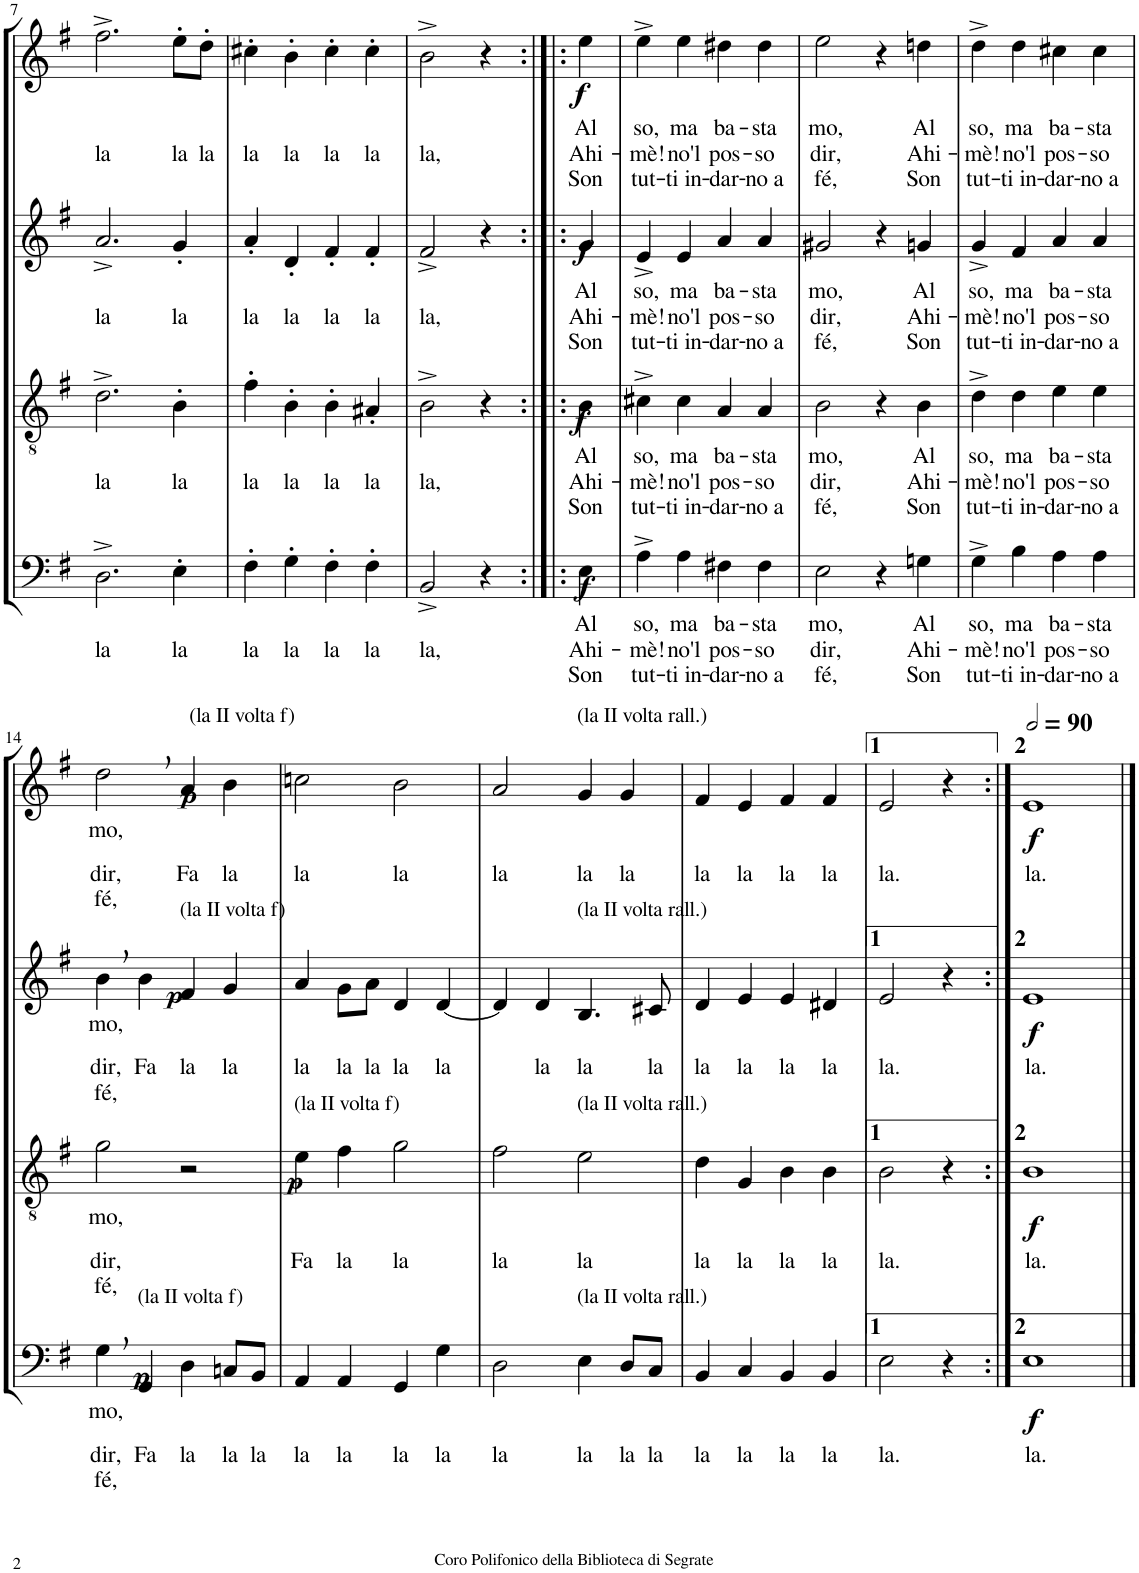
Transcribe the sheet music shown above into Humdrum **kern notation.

**kern	**text	**text	**text	**dynam	**kern	**text	**text	**text	**dynam	**kern	**text	**text	**text	**dynam	**kern	**text	**text	**text	**dynam
*part4	*part4	*part4	*part4	*part4	*part3	*part3	*part3	*part3	*part3	*part2	*part2	*part2	*part2	*part2	*part1	*part1	*part1	*part1	*part1
*staff4	*staff4	*staff4	*staff4	*staff4	*staff3	*staff3	*staff3	*staff3	*staff3	*staff2	*staff2	*staff2	*staff2	*staff2	*staff1	*staff1	*staff1	*staff1	*staff1
*I"Bassi	*	*	*	*	*I"Tenori	*	*	*	*	*I"Contralti	*	*	*	*	*I"Soprani	*	*	*	*
!!LO:PB:g=z
*clefF4	*	*	*	*	*clefGv2	*	*	*	*	*clefG2	*	*	*	*	*clefG2	*	*	*	*
*	*	*	*	*	*	*	*	*	*	*	*	*	*	*	*Trd1c2	*	*	*	*
*k[f#]	*	*	*	*	*k[f#]	*	*	*	*	*k[f#]	*	*	*	*	*k[f#]	*	*	*	*
*G:	*	*	*	*	*G:	*	*	*	*	*G:	*	*	*	*	*G:	*	*	*	*
*M2/2	*	*	*	*	*M2/2	*	*	*	*	*M2/2	*	*	*	*	*M2/2	*	*	*	*
*met(c|)	*	*	*	*	*met(c|)	*	*	*	*	*met(c|)	*	*	*	*	*met(c|)	*	*	*	*
=7	=7	=7	=7	=7	=7	=7	=7	=7	=7	=7	=7	=7	=7	=7	=7	=7	=7	=7	=7
!	!	!LO:LY:b	!	!	!	!	!LO:LY:b	!	!	!	!	!LO:LY:b	!	!	!	!	!LO:LY:b	!	!
2.D^\	.	la	.	.	2.d^\	.	la	.	.	2.a^/	.	la	.	.	2.ff#^\	.	la	.	.
!	!	!LO:LY:b	!	!	!	!	!LO:LY:b	!	!	!	!	!LO:LY:b	!	!	!	!	!LO:LY:b	!	!
4E'\	.	la	.	.	4B'\	.	la	.	.	4g'/	.	la	.	.	8ee'\L	.	la	.	.
!	!	!	!	!	!	!	!	!	!	!	!	!	!	!	!	!	!LO:LY:b	!	!
.	.	.	.	.	.	.	.	.	.	.	.	.	.	.	8dd'\J	.	la	.	.
=8	=8	=8	=8	=8	=8	=8	=8	=8	=8	=8	=8	=8	=8	=8	=8	=8	=8	=8	=8
!	!	!LO:LY:b	!	!	!	!	!LO:LY:b	!	!	!	!	!LO:LY:b	!	!	!	!	!LO:LY:b	!	!
4F#'\	.	la	.	.	4f#'\	.	la	.	.	4a'/	.	la	.	.	4cc#X'\	.	la	.	.
!	!	!LO:LY:b	!	!	!	!	!LO:LY:b	!	!	!	!	!LO:LY:b	!	!	!	!	!LO:LY:b	!	!
4G'\	.	la	.	.	4B'\	.	la	.	.	4d'/	.	la	.	.	4b'\	.	la	.	.
!	!	!LO:LY:b	!	!	!	!	!LO:LY:b	!	!	!	!	!LO:LY:b	!	!	!	!	!LO:LY:b	!	!
4F#'\	.	la	.	.	4B'\	.	la	.	.	4f#'/	.	la	.	.	4cc#'\	.	la	.	.
!	!	!LO:LY:b	!	!	!	!	!LO:LY:b	!	!	!	!	!LO:LY:b	!	!	!	!	!LO:LY:b	!	!
4F#'\	.	la	.	.	4A#X'/	.	la	.	.	4f#'/	.	la	.	.	4cc#'\	.	la	.	.
=9	=9	=9	=9	=9	=9	=9	=9	=9	=9	=9	=9	=9	=9	=9	=9	=9	=9	=9	=9
!	!	!LO:LY:b	!	!	!	!	!LO:LY:b	!	!	!	!	!LO:LY:b	!	!	!	!	!LO:LY:b	!	!
2BB^/	.	la,	.	.	2B^\	.	la,	.	.	2f#^/	.	la,	.	.	2b^\	.	la,	.	.
4r	.	.	.	.	4r	.	.	.	.	4r	.	.	.	.	4r	.	.	.	.
=10:|!|:	=10:|!|:	=10:|!|:	=10:|!|:	=10:|!|:	=10:|!|:	=10:|!|:	=10:|!|:	=10:|!|:	=10:|!|:	=10:|!|:	=10:|!|:	=10:|!|:	=10:|!|:	=10:|!|:	=10:|!|:	=10:|!|:	=10:|!|:	=10:|!|:	=10:|!|:
!	!LO:LY:b	!LO:LY:b	!LO:LY:b	!LO:DY:b	!	!LO:LY:b	!LO:LY:b	!LO:LY:b	!LO:DY:b	!	!LO:LY:b	!LO:LY:b	!LO:LY:b	!LO:DY:b	!	!LO:LY:b	!LO:LY:b	!LO:LY:b	!LO:DY:b
4E\	Al	Ahi-	Son	f	4B\	Al	Ahi-	Son	f	4g/	Al	Ahi-	Son	f	4ee\	Al	Ahi-	Son	f
=11	=11	=11	=11	=11	=11	=11	=11	=11	=11	=11	=11	=11	=11	=11	=11	=11	=11	=11	=11
!	!LO:LY:b	!LO:LY:b	!LO:LY:b	!	!	!LO:LY:b	!LO:LY:b	!LO:LY:b	!	!	!LO:LY:b	!LO:LY:b	!LO:LY:b	!	!	!LO:LY:b	!LO:LY:b	!LO:LY:b	!
4A^\	so,	-mè!	tut-	.	4c#X^\	so,	-mè!	tut-	.	4e^/	so,	-mè!	tut-	.	4ee^\	so,	-mè!	tut-	.
!	!LO:LY:b	!LO:LY:b	!LO:LY:b	!	!	!LO:LY:b	!LO:LY:b	!LO:LY:b	!	!	!LO:LY:b	!LO:LY:b	!LO:LY:b	!	!	!LO:LY:b	!LO:LY:b	!LO:LY:b	!
4A\	ma	no'l	-ti in-	.	4c#\	ma	no'l	-ti in-	.	4e/	ma	no'l	-ti in-	.	4ee\	ma	no'l	-ti in-	.
!	!LO:LY:b	!LO:LY:b	!LO:LY:b	!	!	!LO:LY:b	!LO:LY:b	!LO:LY:b	!	!	!LO:LY:b	!LO:LY:b	!LO:LY:b	!	!	!LO:LY:b	!LO:LY:b	!LO:LY:b	!
4F#X\	ba-	pos-	-dar-	.	4A/	ba-	pos-	-dar-	.	4a/	ba-	pos-	-dar-	.	4dd#X\	ba-	pos-	-dar-	.
!	!LO:LY:b	!LO:LY:b	!LO:LY:b	!	!	!LO:LY:b	!LO:LY:b	!LO:LY:b	!	!	!LO:LY:b	!LO:LY:b	!LO:LY:b	!	!	!LO:LY:b	!LO:LY:b	!LO:LY:b	!
4F#\	-sta	-so	-no a	.	4A/	-sta	-so	-no a	.	4a/	-sta	-so	-no a	.	4dd#\	-sta	-so	-no a	.
=12	=12	=12	=12	=12	=12	=12	=12	=12	=12	=12	=12	=12	=12	=12	=12	=12	=12	=12	=12
!	!LO:LY:b	!LO:LY:b	!LO:LY:b	!	!	!LO:LY:b	!LO:LY:b	!LO:LY:b	!	!	!LO:LY:b	!LO:LY:b	!LO:LY:b	!	!	!LO:LY:b	!LO:LY:b	!LO:LY:b	!
2E\	mo,	dir,	fé,	.	2B\	mo,	dir,	fé,	.	2g#X/	mo,	dir,	fé,	.	2ee\	mo,	dir,	fé,	.
4r	.	.	.	.	4r	.	.	.	.	4r	.	.	.	.	4r	.	.	.	.
!	!LO:LY:b	!LO:LY:b	!LO:LY:b	!	!	!LO:LY:b	!LO:LY:b	!LO:LY:b	!	!	!LO:LY:b	!LO:LY:b	!LO:LY:b	!	!	!LO:LY:b	!LO:LY:b	!LO:LY:b	!
4Gn\	Al	Ahi-	Son	.	4B\	Al	Ahi-	Son	.	4gn/	Al	Ahi-	Son	.	4ddn\	Al	Ahi-	Son	.
=13	=13	=13	=13	=13	=13	=13	=13	=13	=13	=13	=13	=13	=13	=13	=13	=13	=13	=13	=13
!	!LO:LY:b	!LO:LY:b	!LO:LY:b	!	!	!LO:LY:b	!LO:LY:b	!LO:LY:b	!	!	!LO:LY:b	!LO:LY:b	!LO:LY:b	!	!	!LO:LY:b	!LO:LY:b	!LO:LY:b	!
4G^\	so,	-mè!	tut-	.	4d^\	so,	-mè!	tut-	.	4g^/	so,	-mè!	tut-	.	4dd^\	so,	-mè!	tut-	.
!	!LO:LY:b	!LO:LY:b	!LO:LY:b	!	!	!LO:LY:b	!LO:LY:b	!LO:LY:b	!	!	!LO:LY:b	!LO:LY:b	!LO:LY:b	!	!	!LO:LY:b	!LO:LY:b	!LO:LY:b	!
4B\	ma	no'l	-ti in-	.	4d\	ma	no'l	-ti in-	.	4f#/	ma	no'l	-ti in-	.	4dd\	ma	no'l	-ti in-	.
!	!LO:LY:b	!LO:LY:b	!LO:LY:b	!	!	!LO:LY:b	!LO:LY:b	!LO:LY:b	!	!	!LO:LY:b	!LO:LY:b	!LO:LY:b	!	!	!LO:LY:b	!LO:LY:b	!LO:LY:b	!
4A\	ba-	pos-	-dar-	.	4e\	ba-	pos-	-dar-	.	4a/	ba-	pos-	-dar-	.	4cc#X\	ba-	pos-	-dar-	.
!	!LO:LY:b	!LO:LY:b	!LO:LY:b	!	!	!LO:LY:b	!LO:LY:b	!LO:LY:b	!	!	!LO:LY:b	!LO:LY:b	!LO:LY:b	!	!	!LO:LY:b	!LO:LY:b	!LO:LY:b	!
4A\	-sta	-so	-no a	.	4e\	-sta	-so	-no a	.	4a/	-sta	-so	-no a	.	4cc#\	-sta	-so	-no a	.
!!LO:LB:g=z
=14	=14	=14	=14	=14	=14	=14	=14	=14	=14	=14	=14	=14	=14	=14	=14	=14	=14	=14	=14
!	!LO:LY:b	!LO:LY:b	!LO:LY:b	!	!	!LO:LY:b	!LO:LY:b	!LO:LY:b	!	!	!LO:LY:b	!LO:LY:b	!LO:LY:b	!	!	!LO:LY:b	!LO:LY:b	!LO:LY:b	!
4G,\	mo,	dir,	fé,	.	2g\	mo,	dir,	fé,	.	4b,\	mo,	dir,	fé,	.	2dd,\	mo,	dir,	fé,	.
!LO:TX:a:t=(la II volta f)	!	!	!	!	!	!	!	!	!	!	!	!	!	!	!	!	!	!	!
!	!	!LO:LY:b	!	!LO:DY:b	!	!	!	!	!	!	!	!LO:LY:b	!	!	!	!	!	!	!
4GG/	.	Fa	.	p	.	.	.	.	.	4b\	.	Fa	.	.	.	.	.	.	.
!	!	!	!	!	!	!	!	!	!	!	!	!	!	!	!LO:TX:a:t=(la II volta f)	!	!	!	!
!	!	!	!	!	!	!	!	!	!	!LO:TX:a:t=(la II volta f)	!	!	!	!	!	!	!	!	!
!	!	!LO:LY:b	!	!	!	!	!	!	!	!	!	!LO:LY:b	!	!LO:DY:b	!	!	!LO:LY:b	!	!LO:DY:b
4D\	.	la	.	.	2r	.	.	.	.	4f#/	.	la	.	p	4a/	.	Fa	.	p
!	!	!LO:LY:b	!	!	!	!	!	!	!	!	!	!LO:LY:b	!	!	!	!	!LO:LY:b	!	!
8Cn/L	.	la	.	.	.	.	.	.	.	4g/	.	la	.	.	4b\	.	la	.	.
!	!	!LO:LY:b	!	!	!	!	!	!	!	!	!	!	!	!	!	!	!	!	!
8BB/J	.	la	.	.	.	.	.	.	.	.	.	.	.	.	.	.	.	.	.
=15	=15	=15	=15	=15	=15	=15	=15	=15	=15	=15	=15	=15	=15	=15	=15	=15	=15	=15	=15
!	!	!	!	!	!LO:TX:a:t=(la II volta f)	!	!	!	!	!	!	!	!	!	!	!	!	!	!
!	!	!LO:LY:b	!	!	!	!	!LO:LY:b	!	!LO:DY:b	!	!	!LO:LY:b	!	!	!	!	!LO:LY:b	!	!
4AA/	.	la	.	.	4e\	.	Fa	.	p	4a/	.	la	.	.	2ccn\	.	la	.	.
!	!	!LO:LY:b	!	!	!	!	!LO:LY:b	!	!	!	!	!LO:LY:b	!	!	!	!	!	!	!
4AA/	.	la	.	.	4f#\	.	la	.	.	8g\L	.	la	.	.	.	.	.	.	.
!	!	!	!	!	!	!	!	!	!	!	!	!LO:LY:b	!	!	!	!	!	!	!
.	.	.	.	.	.	.	.	.	.	8a\J	.	la	.	.	.	.	.	.	.
!	!	!LO:LY:b	!	!	!	!	!LO:LY:b	!	!	!	!	!LO:LY:b	!	!	!	!	!LO:LY:b	!	!
4GG/	.	la	.	.	2g\	.	la	.	.	4d/	.	la	.	.	2b\	.	la	.	.
!	!	!LO:LY:b	!	!	!	!	!	!	!	!	!	!LO:LY:b	!	!	!	!	!	!	!
4G\	.	la	.	.	.	.	.	.	.	[4d/	.	la	.	.	.	.	.	.	.
=16	=16	=16	=16	=16	=16	=16	=16	=16	=16	=16	=16	=16	=16	=16	=16	=16	=16	=16	=16
!	!	!LO:LY:b	!	!	!	!	!LO:LY:b	!	!	!	!	!	!	!	!	!	!LO:LY:b	!	!
2D\	.	la	.	.	2f#\	.	la	.	.	4d/]	.	.	.	.	2a/	.	la	.	.
!	!	!	!	!	!	!	!	!	!	!	!	!LO:LY:b	!	!	!	!	!	!	!
.	.	.	.	.	.	.	.	.	.	4d/	.	la	.	.	.	.	.	.	.
!	!	!	!	!	!	!	!	!	!	!	!	!	!	!	!LO:TX:a:t=(la II volta rall.)	!	!	!	!
!	!	!	!	!	!	!	!	!	!	!LO:TX:a:t=(la II volta rall.)	!	!	!	!	!	!	!	!	!
!	!	!	!	!	!LO:TX:a:t=(la II volta rall.)	!	!	!	!	!	!	!	!	!	!	!	!	!	!
!LO:TX:a:t=(la II volta rall.)	!	!	!	!	!	!	!	!	!	!	!	!	!	!	!	!	!	!	!
!	!	!LO:LY:b	!	!	!	!	!LO:LY:b	!	!	!	!	!LO:LY:b	!	!	!	!	!LO:LY:b	!	!
4E\	.	la	.	.	2e\	.	la	.	.	4.B/	.	la	.	.	4g/	.	la	.	.
!	!	!LO:LY:b	!	!	!	!	!	!	!	!	!	!	!	!	!	!	!LO:LY:b	!	!
8D/L	.	la	.	.	.	.	.	.	.	.	.	.	.	.	4g/	.	la	.	.
!	!	!LO:LY:b	!	!	!	!	!	!	!	!	!	!LO:LY:b	!	!	!	!	!	!	!
8C/J	.	la	.	.	.	.	.	.	.	8c#X/	.	la	.	.	.	.	.	.	.
=17	=17	=17	=17	=17	=17	=17	=17	=17	=17	=17	=17	=17	=17	=17	=17	=17	=17	=17	=17
!	!	!LO:LY:b	!	!	!	!	!LO:LY:b	!	!	!	!	!LO:LY:b	!	!	!	!	!LO:LY:b	!	!
4BB/	.	la	.	.	4d\	.	la	.	.	4d/	.	la	.	.	4f#/	.	la	.	.
!	!	!LO:LY:b	!	!	!	!	!LO:LY:b	!	!	!	!	!LO:LY:b	!	!	!	!	!LO:LY:b	!	!
4C/	.	la	.	.	4G/	.	la	.	.	4e/	.	la	.	.	4e/	.	la	.	.
!	!	!LO:LY:b	!	!	!	!	!LO:LY:b	!	!	!	!	!LO:LY:b	!	!	!	!	!LO:LY:b	!	!
4BB/	.	la	.	.	4B\	.	la	.	.	4e/	.	la	.	.	4f#/	.	la	.	.
!	!	!LO:LY:b	!	!	!	!	!LO:LY:b	!	!	!	!	!LO:LY:b	!	!	!	!	!LO:LY:b	!	!
4BB/	.	la	.	.	4B\	.	la	.	.	4d#X/	.	la	.	.	4f#/	.	la	.	.
=18	=18	=18	=18	=18	=18	=18	=18	=18	=18	=18	=18	=18	=18	=18	=18	=18	=18	=18	=18
!	!	!LO:LY:b	!	!	!	!	!LO:LY:b	!	!	!	!	!LO:LY:b	!	!	!	!	!LO:LY:b	!	!
2E\	.	la.	.	.	2B\	.	la.	.	.	2e/	.	la.	.	.	2e/	.	la.	.	.
4r	.	.	.	.	4r	.	.	.	.	4r	.	.	.	.	4r	.	.	.	.
=19:|!	=19:|!	=19:|!	=19:|!	=19:|!	=19:|!	=19:|!	=19:|!	=19:|!	=19:|!	=19:|!	=19:|!	=19:|!	=19:|!	=19:|!	=19:|!	=19:|!	=19:|!	=19:|!	=19:|!
*	*	*	*	*	*	*	*	*	*	*	*	*	*	*	*MM180	*	*	*	*
!	!	!LO:LY:b	!	!LO:DY:b	!	!	!LO:LY:b	!	!LO:DY:b	!	!	!LO:LY:b	!	!LO:DY:b	!	!	!LO:LY:b	!	!LO:DY:b
1E	.	la.	.	f	1B	.	la.	.	f	1e	.	la.	.	f	1e	.	la.	.	f
==	==	==	==	==	==	==	==	==	==	==	==	==	==	==	==	==	==	==	==
*-	*-	*-	*-	*-	*-	*-	*-	*-	*-	*-	*-	*-	*-	*-	*-	*-	*-	*-	*-
